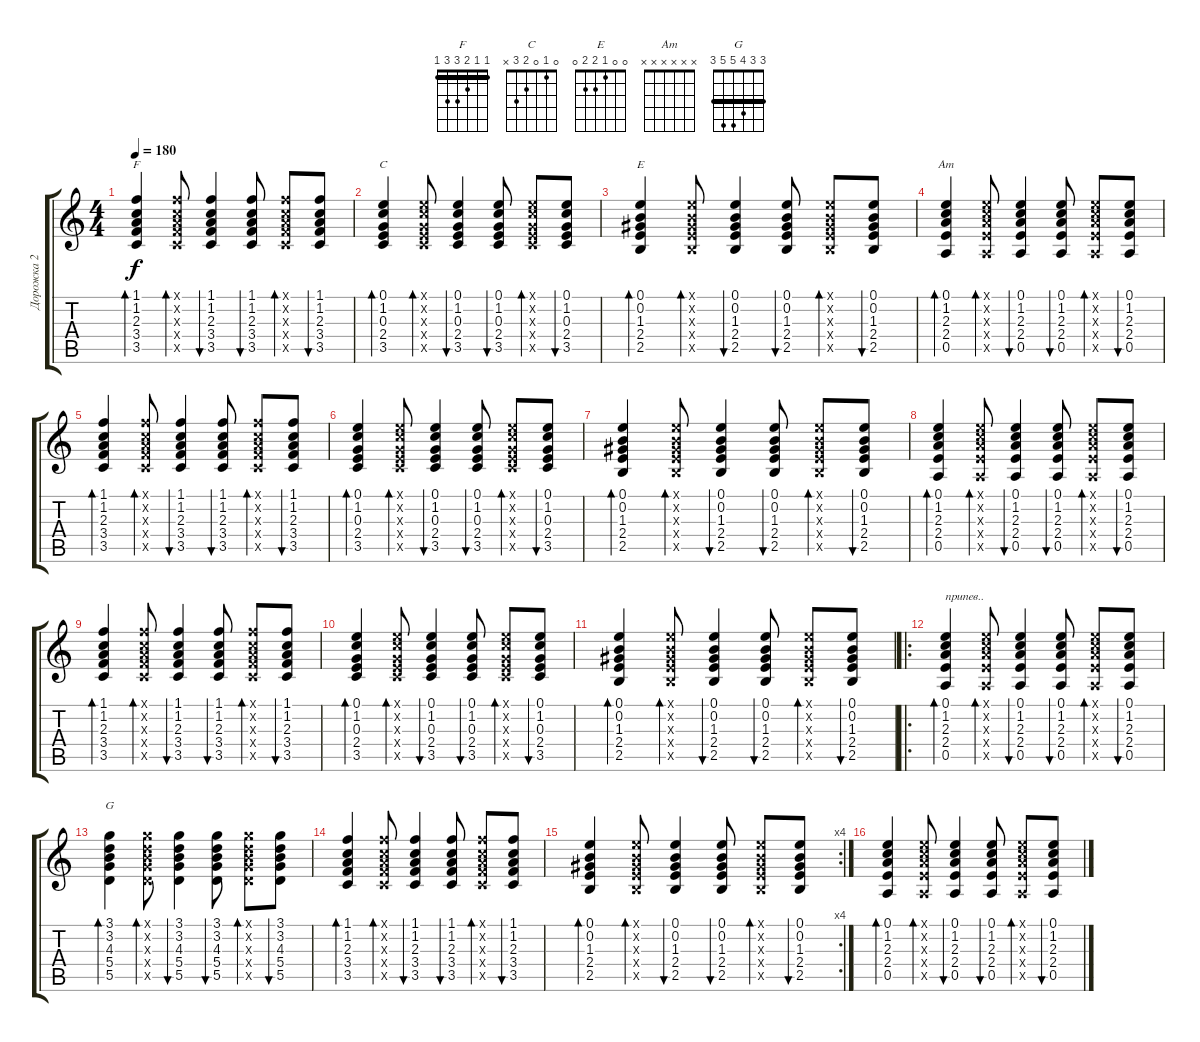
\track ("Дорожка 2" "Дорожка 2") {instrument acousticguitarsteel}
\staff {score tabs}
\tuning (E4 B3 G3 D3 A2 E2) {hide}
\chord ("F" 1 1 2 3 3 1) {barre 1}
\chord ("C" 0 1 0 2 3 x)
\chord ("E" 0 0 1 2 2 0)
\chord ("Am" x x x x x x)
\chord ("G" 3 3 4 5 5 3) {barre 3}
\ts (4 4)
\tempo 180
\clef g2
\ks c
(1.1 1.2 2.3 3.4 3.5).4{bd 60 ch "F" dy f instrument acousticguitarsteel} (1.1{x} 1.2{x} 2.3{x} 3.4{x} 3.5{x}).8{bd 60} (1.1 1.2 2.3 3.4 3.5).4{bu 60} (1.1 1.2 2.3 3.4 3.5).8{bu 60} (1.1{x} 1.2{x} 2.3{x} 3.4{x} 3.5{x}).8{bd 60} (1.1 1.2 2.3 3.4 3.5).8{bu 60} |
(0.1 1.2 0.3 2.4 3.5).4{bd 60 ch "C" instrument acousticguitarsteel} (0.1{x} 1.2{x} 0.3{x} 2.4{x} 3.5{x}).8{bd 60} (0.1 1.2 0.3 2.4 3.5).4{bu 60} (0.1 1.2 0.3 2.4 3.5).8{bu 60} (0.1{x} 1.2{x} 0.3{x} 2.4{x} 3.5{x}).8{bd 60} (0.1 1.2 0.3 2.4 3.5).8{bu 60} |
(0.1 0.2 1.3 2.4 2.5).4{bd 60 ch "E" instrument acousticguitarsteel} (0.1{x} 0.2{x} 1.3{x} 2.4{x} 2.5{x}).8{bd 60} (0.1 0.2 1.3 2.4 2.5).4{bu 60} (0.1 0.2 1.3 2.4 2.5).8{bu 60} (0.1{x} 0.2{x} 1.3{x} 2.4{x} 2.5{x}).8{bd 60} (0.1 0.2 1.3 2.4 2.5).8{bu 60} |
(0.1 1.2 2.3 2.4 0.5).4{bd 60 ch "Am" instrument acousticguitarsteel} (0.1{x} 1.2{x} 2.3{x} 2.4{x} 0.5{x}).8{bd 60} (0.1 1.2 2.3 2.4 0.5).4{bu 60} (0.1 1.2 2.3 2.4 0.5).8{bu 60} (0.1{x} 1.2{x} 2.3{x} 2.4{x} 0.5{x}).8{bd 60} (0.1 1.2 2.3 2.4 0.5).8{bu 60} |
(1.1 1.2 2.3 3.4 3.5).4{bd 60 instrument acousticguitarsteel} (1.1{x} 1.2{x} 2.3{x} 3.4{x} 3.5{x}).8{bd 60} (1.1 1.2 2.3 3.4 3.5).4{bu 60} (1.1 1.2 2.3 3.4 3.5).8{bu 60} (1.1{x} 1.2{x} 2.3{x} 3.4{x} 3.5{x}).8{bd 60} (1.1 1.2 2.3 3.4 3.5).8{bu 60} |
(0.1 1.2 0.3 2.4 3.5).4{bd 60 instrument acousticguitarsteel} (0.1{x} 1.2{x} 0.3{x} 2.4{x} 3.5{x}).8{bd 60} (0.1 1.2 0.3 2.4 3.5).4{bu 60} (0.1 1.2 0.3 2.4 3.5).8{bu 60} (0.1{x} 1.2{x} 0.3{x} 2.4{x} 3.5{x}).8{bd 60} (0.1 1.2 0.3 2.4 3.5).8{bu 60} |
(0.1 0.2 1.3 2.4 2.5).4{bd 60 instrument acousticguitarsteel} (0.1{x} 0.2{x} 1.3{x} 2.4{x} 2.5{x}).8{bd 60} (0.1 0.2 1.3 2.4 2.5).4{bu 60} (0.1 0.2 1.3 2.4 2.5).8{bu 60} (0.1{x} 0.2{x} 1.3{x} 2.4{x} 2.5{x}).8{bd 60} (0.1 0.2 1.3 2.4 2.5).8{bu 60} |
(0.1 1.2 2.3 2.4 0.5).4{bd 60 instrument acousticguitarsteel} (0.1{x} 1.2{x} 2.3{x} 2.4{x} 0.5{x}).8{bd 60} (0.1 1.2 2.3 2.4 0.5).4{bu 60} (0.1 1.2 2.3 2.4 0.5).8{bu 60} (0.1{x} 1.2{x} 2.3{x} 2.4{x} 0.5{x}).8{bd 60} (0.1 1.2 2.3 2.4 0.5).8{bu 60} |
(1.1 1.2 2.3 3.4 3.5).4{bd 60 instrument acousticguitarsteel} (1.1{x} 1.2{x} 2.3{x} 3.4{x} 3.5{x}).8{bd 60} (1.1 1.2 2.3 3.4 3.5).4{bu 60} (1.1 1.2 2.3 3.4 3.5).8{bu 60} (1.1{x} 1.2{x} 2.3{x} 3.4{x} 3.5{x}).8{bd 60} (1.1 1.2 2.3 3.4 3.5).8{bu 60} |
(0.1 1.2 0.3 2.4 3.5).4{bd 60 instrument acousticguitarsteel} (0.1{x} 1.2{x} 0.3{x} 2.4{x} 3.5{x}).8{bd 60} (0.1 1.2 0.3 2.4 3.5).4{bu 60} (0.1 1.2 0.3 2.4 3.5).8{bu 60} (0.1{x} 1.2{x} 0.3{x} 2.4{x} 3.5{x}).8{bd 60} (0.1 1.2 0.3 2.4 3.5).8{bu 60} |
(0.1 0.2 1.3 2.4 2.5).4{bd 60 instrument acousticguitarsteel} (0.1{x} 0.2{x} 1.3{x} 2.4{x} 2.5{x}).8{bd 60} (0.1 0.2 1.3 2.4 2.5).4{bu 60} (0.1 0.2 1.3 2.4 2.5).8{bu 60} (0.1{x} 0.2{x} 1.3{x} 2.4{x} 2.5{x}).8{bd 60} (0.1 0.2 1.3 2.4 2.5).8{bu 60} |
\ro
(0.1 1.2 2.3 2.4 0.5).4{bd 60 txt "припев.." instrument acousticguitarsteel} (0.1{x} 1.2{x} 2.3{x} 2.4{x} 0.5{x}).8{bd 60} (0.1 1.2 2.3 2.4 0.5).4{bu 60} (0.1 1.2 2.3 2.4 0.5).8{bu 60} (0.1{x} 1.2{x} 2.3{x} 2.4{x} 0.5{x}).8{bd 60} (0.1 1.2 2.3 2.4 0.5).8{bu 60} |
(3.1 3.2 4.3 5.4 5.5).4{bd 60 ch "G" instrument acousticguitarsteel} (3.1{x} 3.2{x} 4.3{x} 5.4{x} 5.5{x}).8{bd 60} (3.1 3.2 4.3 5.4 5.5).4{bu 60} (3.1 3.2 4.3 5.4 5.5).8{bu 60} (3.1{x} 3.2{x} 4.3{x} 5.4{x} 5.5{x}).8{bd 60} (3.1 3.2 4.3 5.4 5.5).8{bu 60} |
(1.1 1.2 2.3 3.4 3.5).4{bd 60 instrument acousticguitarsteel} (1.1{x} 1.2{x} 2.3{x} 3.4{x} 3.5{x}).8{bd 60} (1.1 1.2 2.3 3.4 3.5).4{bu 60} (1.1 1.2 2.3 3.4 3.5).8{bu 60} (1.1{x} 1.2{x} 2.3{x} 3.4{x} 3.5{x}).8{bd 60} (1.1 1.2 2.3 3.4 3.5).8{bu 60} |
\rc 4
(0.1 0.2 1.3 2.4 2.5).4{bd 60 instrument acousticguitarsteel} (0.1{x} 0.2{x} 1.3{x} 2.4{x} 2.5{x}).8{bd 60} (0.1 0.2 1.3 2.4 2.5).4{bu 60} (0.1 0.2 1.3 2.4 2.5).8{bu 60} (0.1{x} 0.2{x} 1.3{x} 2.4{x} 2.5{x}).8{bd 60} (0.1 0.2 1.3 2.4 2.5).8{bu 60} |
(0.1 1.2 2.3 2.4 0.5).4{bd 60 instrument acousticguitarsteel} (0.1{x} 1.2{x} 2.3{x} 2.4{x} 0.5{x}).8{bd 60} (0.1 1.2 2.3 2.4 0.5).4{bu 60} (0.1 1.2 2.3 2.4 0.5).8{bu 60} (0.1{x} 1.2{x} 2.3{x} 2.4{x} 0.5{x}).8{bd 60} (0.1 1.2 2.3 2.4 0.5).8{bu 60}
